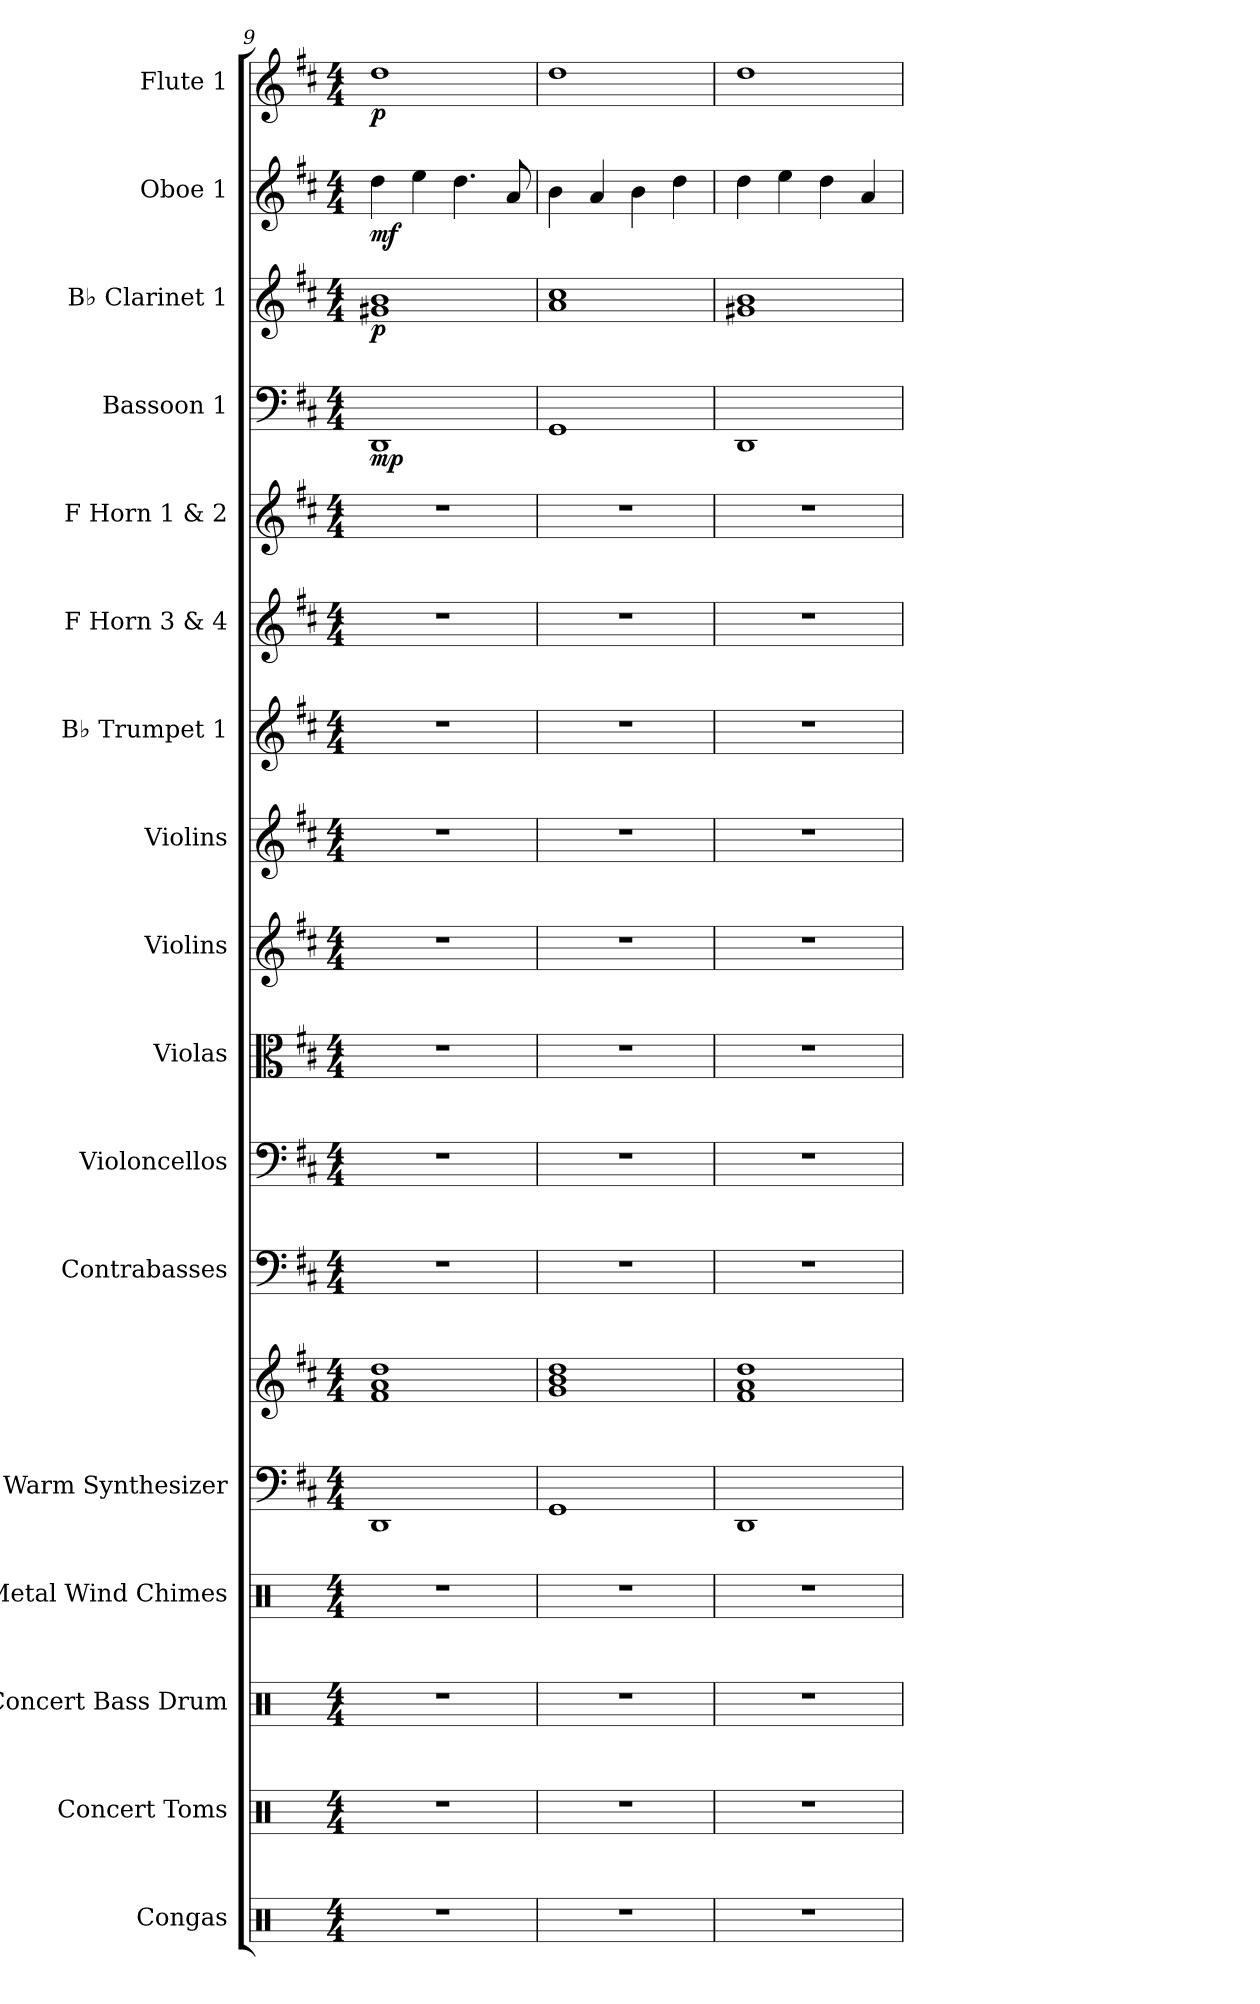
**kern	**kern	**kern	**kern	**kern	**kern	**dynam	**kern	**kern	**kern	**kern	**kern	**kern	**kern	**kern	**kern	**dynam	**kern	**dynam	**kern	**dynam	**kern	**dynam
*part17	*part16	*part15	*part14	*part13	*part13	*part13	*part12	*part11	*part10	*part9	*part8	*part7	*part6	*part5	*part4	*part4	*part3	*part3	*part2	*part2	*part1	*part1
*staff18	*staff17	*staff16	*staff15	*staff14	*staff13	*staff13/14	*staff12	*staff11	*staff10	*staff9	*staff8	*staff7	*staff6	*staff5	*staff4	*staff4	*staff3	*staff3	*staff2	*staff2	*staff1	*staff1
*I"Congas	*I"Concert Toms	*I"Concert Bass Drum	*I"Metal Wind Chimes	*I"Warm Synthesizer	*	*	*I"Contrabasses	*I"Violoncellos	*I"Violas	*I"Violins	*I"Violins	*I"B♭ Trumpet 1	*I"F Horn 3 &amp; 4	*I"F Horn 1 &amp; 2	*I"Bassoon 1	*	*I"B♭ Clarinet 1	*	*I"Oboe 1	*	*I"Flute 1	*
*I'Con.	*I'C. Toms	*I'Con. BD	*I'Met. Wn Ch.	*I'Synth.	*	*	*I'Cbs.	*I'Vcs.	*I'Vlas.	*I'Vlns.	*I'Vlns.	*I'B♭ Tpt. 1	*I'F Hn. 3 4	*I'F Hn. 1 2	*I'Bsn. 1	*	*I'B♭ Cl. 1	*	*I'Ob. 1	*	*I'Fl. 1	*
*clefX	*clefX	*clefX	*clefX	*clefF4	*clefG2	*	*clefF4	*clefF4	*clefC3	*clefG2	*clefG2	*clefG2	*clefG2	*clefG2	*clefF4	*	*clefG2	*	*clefG2	*	*clefG2	*
*	*	*	*	*	*	*	*ITrd7c12	*	*	*	*	*ITrd1c2	*ITrd4c7	*ITrd4c7	*	*	*ITrd1c2	*	*	*	*	*
*k[]	*k[]	*k[]	*k[]	*k[f#c#]	*k[f#c#]	*	*k[f#c#]	*k[f#c#]	*k[f#c#]	*k[f#c#]	*k[f#c#]	*k[]	*k[f#]	*k[f#]	*k[f#c#]	*	*k[]	*	*k[f#c#]	*	*k[f#c#]	*
*M4/4	*M4/4	*M4/4	*M4/4	*M4/4	*M4/4	*	*M4/4	*M4/4	*M4/4	*M4/4	*M4/4	*M4/4	*M4/4	*M4/4	*M4/4	*	*M4/4	*	*M4/4	*	*M4/4	*
=9	=9	=9	=9	=9	=9	=9	=9	=9	=9	=9	=9	=9	=9	=9	=9	=9	=9	=9	=9	=9	=9	=9
!	!	!	!	!	!	!LO:DY:b=2	!	!	!	!	!	!	!	!	!	!	!	!	!	!	!	!
!	!	!	!	!	!	!LO:DY:n=1:b	!	!	!	!	!	!	!	!	!	!LO:DY:b	!	!LO:DY:b	!	!LO:DY:b	!	!LO:DY:b
1r	1r	1r	1r	1DD	1f# 1a 1dd	mp mp	1r	1r	1r	1r	1r	1r	1r	1r	1DD	mp	1f#X 1a	p	4dd\	mf	1dd	p
.	.	.	.	.	.	.	.	.	.	.	.	.	.	.	.	.	.	.	4ee\	.	.	.
.	.	.	.	.	.	.	.	.	.	.	.	.	.	.	.	.	.	.	4.dd\	.	.	.
.	.	.	.	.	.	.	.	.	.	.	.	.	.	.	.	.	.	.	8a/	.	.	.
=10	=10	=10	=10	=10	=10	=10	=10	=10	=10	=10	=10	=10	=10	=10	=10	=10	=10	=10	=10	=10	=10	=10
1r	1r	1r	1r	1GG	1g 1b 1dd	.	1r	1r	1r	1r	1r	1r	1r	1r	1GG	.	1g 1b	.	4b\	.	1dd	.
.	.	.	.	.	.	.	.	.	.	.	.	.	.	.	.	.	.	.	4a/	.	.	.
.	.	.	.	.	.	.	.	.	.	.	.	.	.	.	.	.	.	.	4b\	.	.	.
.	.	.	.	.	.	.	.	.	.	.	.	.	.	.	.	.	.	.	4dd\	.	.	.
=11	=11	=11	=11	=11	=11	=11	=11	=11	=11	=11	=11	=11	=11	=11	=11	=11	=11	=11	=11	=11	=11	=11
1r	1r	1r	1r	1DD	1f# 1a 1dd	.	1r	1r	1r	1r	1r	1r	1r	1r	1DD	.	1f#X 1a	.	4dd\	.	1dd	.
.	.	.	.	.	.	.	.	.	.	.	.	.	.	.	.	.	.	.	4ee\	.	.	.
.	.	.	.	.	.	.	.	.	.	.	.	.	.	.	.	.	.	.	4dd\	.	.	.
.	.	.	.	.	.	.	.	.	.	.	.	.	.	.	.	.	.	.	4a/	.	.	.
=	=	=	=	=	=	=	=	=	=	=	=	=	=	=	=	=	=	=	=	=	=	=
*-	*-	*-	*-	*-	*-	*-	*-	*-	*-	*-	*-	*-	*-	*-	*-	*-	*-	*-	*-	*-	*-	*-
